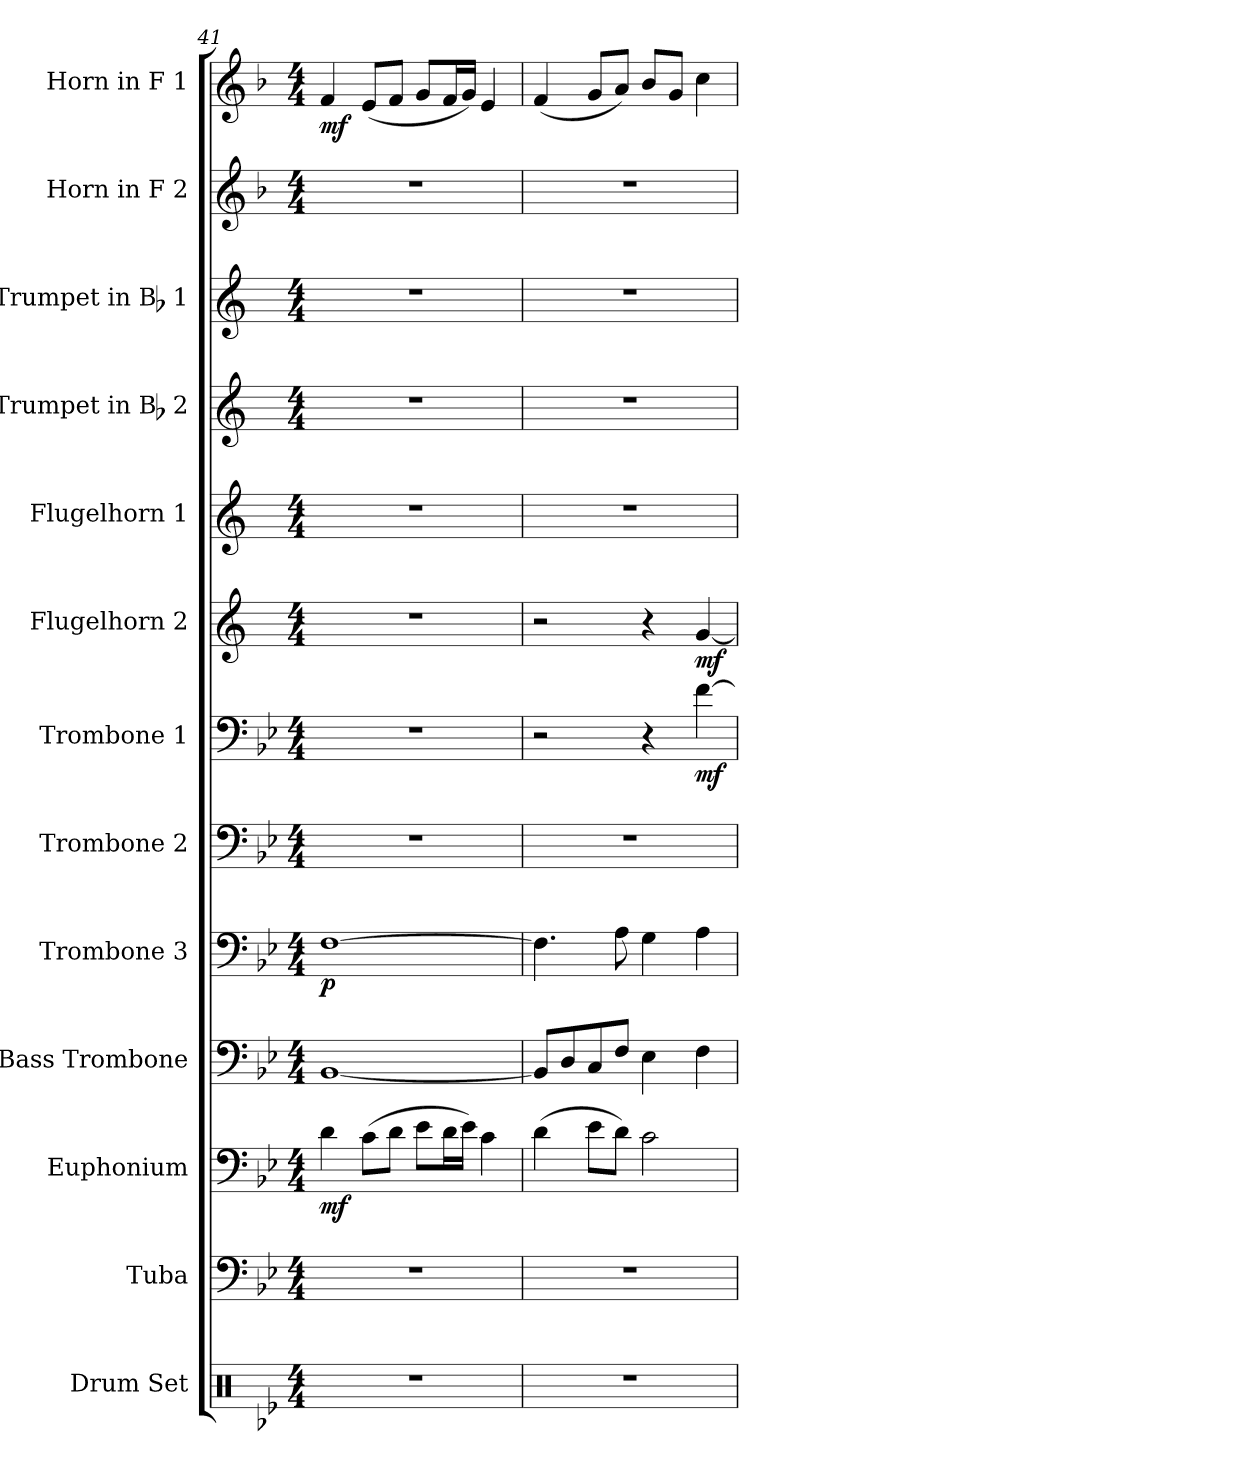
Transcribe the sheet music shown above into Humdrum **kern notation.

**kern	**kern	**kern	**dynam	**kern	**kern	**dynam	**kern	**kern	**dynam	**kern	**dynam	**kern	**kern	**kern	**kern	**kern	**dynam
*part13	*part12	*part11	*part11	*part10	*part9	*part9	*part8	*part7	*part7	*part6	*part6	*part5	*part4	*part3	*part2	*part1	*part1
*staff13	*staff12	*staff11	*staff11	*staff10	*staff9	*staff9	*staff8	*staff7	*staff7	*staff6	*staff6	*staff5	*staff4	*staff3	*staff2	*staff1	*staff1
*I"Drum Set	*I"Tuba	*I"Euphonium	*	*I"Bass Trombone	*I"Trombone 3	*	*I"Trombone 2	*I"Trombone 1	*	*I"Flugelhorn 2	*	*I"Flugelhorn 1	*I"Trumpet in Bb 2	*I"Trumpet in Bb 1	*I"Horn in F 2	*I"Horn in F 1	*
*I'D. S.	*I'Tuba	*I'Euph.	*	*I'B. Tbn.	*I'Tbn. 3	*	*I'Tbn. 2	*I'Tbn. 1	*	*I'Flghn. 2	*	*I'Flghn. 1	*	*	*I'Hn. 2	*I'Hn. 1	*
*clefX	*clefF4	*clefF4	*	*clefF4	*clefF4	*	*clefF4	*clefF4	*	*clefG2	*	*clefG2	*clefG2	*clefG2	*clefG2	*clefG2	*
*	*	*	*	*	*	*	*	*	*	*ITrd1c2	*	*ITrd1c2	*ITrd1c2	*ITrd1c2	*ITrd4c7	*ITrd4c7	*
*k[b-e-]	*k[b-e-]	*k[b-e-]	*	*k[b-e-]	*k[b-e-]	*	*k[b-e-]	*k[b-e-]	*	*k[b-e-]	*	*k[b-e-]	*k[b-e-]	*k[b-e-]	*k[b-e-]	*k[b-e-]	*
*B-:	*B-:	*B-:	*	*B-:	*B-:	*	*B-:	*B-:	*	*	*	*	*	*	*B-:	*B-:	*
*M4/4	*M4/4	*M4/4	*	*M4/4	*M4/4	*	*M4/4	*M4/4	*	*M4/4	*	*M4/4	*M4/4	*M4/4	*M4/4	*M4/4	*
=41	=41	=41	=41	=41	=41	=41	=41	=41	=41	=41	=41	=41	=41	=41	=41	=41	=41
!	!	!	!LO:DY:b	!	!	!LO:DY:b	!	!	!	!	!	!	!	!	!	!	!LO:DY:b
1r	1r	4d\	mf	[1BB-	[1F	p	1r	1r	.	1r	.	1r	1r	1r	1r	4B-/	mf
.	.	(>8c\L	.	.	.	.	.	.	.	.	.	.	.	.	.	(<8A/L	.
.	.	8d\J	.	.	.	.	.	.	.	.	.	.	.	.	.	8B-/J	.
.	.	8e-\L	.	.	.	.	.	.	.	.	.	.	.	.	.	8c/L	.
.	.	16d\L	.	.	.	.	.	.	.	.	.	.	.	.	.	16B-/L	.
.	.	16e-\JJ)	.	.	.	.	.	.	.	.	.	.	.	.	.	16c/JJ)	.
.	.	4c\	.	.	.	.	.	.	.	.	.	.	.	.	.	4A/	.
=42	=42	=42	=42	=42	=42	=42	=42	=42	=42	=42	=42	=42	=42	=42	=42	=42	=42
1r	1r	(>4d\	.	8BB-/L]	4.F\]	.	1r	2r	.	2r	.	1r	1r	1r	1r	(<4B-/	.
.	.	.	.	8D/	.	.	.	.	.	.	.	.	.	.	.	.	.
.	.	8e-\L	.	8C/	.	.	.	.	.	.	.	.	.	.	.	8c/L	.
.	.	8d\J)	.	8F/J	8A\	.	.	.	.	.	.	.	.	.	.	8d/J)	.
.	.	2c\	.	4E-\	4G\	.	.	4r	.	4r	.	.	.	.	.	8e-/L	.
.	.	.	.	.	.	.	.	.	.	.	.	.	.	.	.	8c/J	.
!	!	!	!	!	!	!	!	!	!LO:DY:b	!	!LO:DY:b	!	!	!	!	!	!
.	.	.	.	4F\	4A\	.	.	[4f\	mf	[4f/	mf	.	.	.	.	4f\	.
=	=	=	=	=	=	=	=	=	=	=	=	=	=	=	=	=	=
*-	*-	*-	*-	*-	*-	*-	*-	*-	*-	*-	*-	*-	*-	*-	*-	*-	*-
